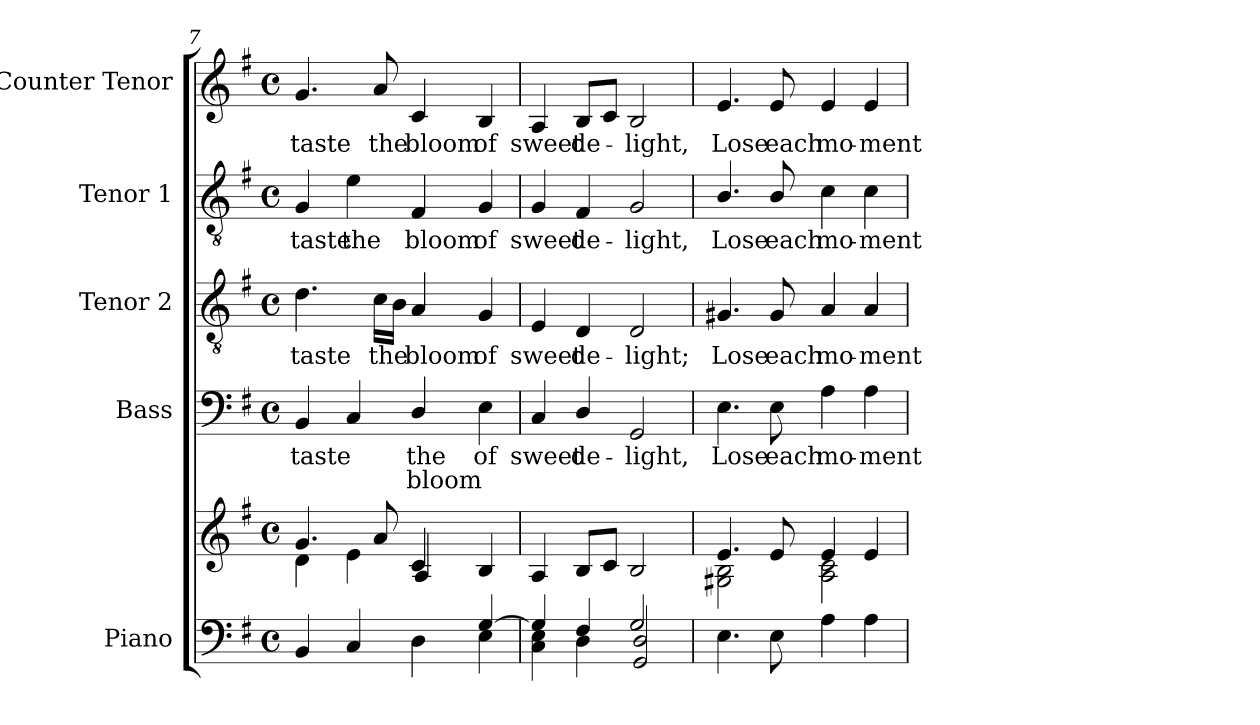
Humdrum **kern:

**kern	**kern	**kern	**text	**text	**kern	**text	**kern	**text	**kern	**text
*part5	*part5	*part4	*part4	*part4	*part3	*part3	*part2	*part2	*part1	*part1
*staff6	*staff5	*staff4	*staff4	*staff4	*staff3	*staff3	*staff2	*staff2	*staff1	*staff1
*I"Piano	*	*I"Bass	*	*	*I"Tenor 2	*	*I"Tenor 1	*	*I"Counter Tenor	*
*I'Pno.	*	*I'B.	*	*	*I'T2.	*	*I'T1.	*	*	*
*clefF4	*clefG2	*clefF4	*	*	*clefGv2	*	*clefGv2	*	*clefG2	*
*	*	*	*	*	*ITrd7c12	*	*ITrd7c12	*	*	*
*k[f#]	*k[f#]	*k[f#]	*	*	*k[f#]	*	*k[f#]	*	*k[f#]	*
*G:	*G:	*G:	*	*	*G:	*	*G:	*	*G:	*
*M4/4	*M4/4	*M4/4	*	*	*M4/4	*	*M4/4	*	*M4/4	*
*met(c)	*met(c)	*met(c)	*	*	*met(c)	*	*met(c)	*	*met(c)	*
=7	=7	=7	=7	=7	=7	=7	=7	=7	=7	=7
*^	*^	*	*	*	*	*	*	*	*	*
!	!	!	!	!	!LO:LY:b:color=#000000	!	!	!	!	!	!	!
!	!	!	!	!	!	!	!	!LO:LY:b:color=#000000	!	!	!	!
!	!	!	!	!	!	!	!	!	!	!LO:LY:b:color=#000000	!	!
!	!	!	!	!	!	!	!	!	!	!	!	!LO:LY:b:color=#000000
2.ryy	4BBi/	4.gi/	4di\	4BBi/	taste	.	4.Di\	taste	4GGi/	taste	4.gi/	taste
!	!	!	!	!	!	!	!	!	!	!LO:LY:b:color=#000000	!	!
.	4Ci/	.	4ei\	4Ci/	.	.	.	.	4Ei\	the	.	.
!	!	!	!	!	!	!	!	!LO:LY:b:color=#000000	!	!	!	!
!	!	!	!	!	!	!	!	!	!	!	!	!LO:LY:b:color=#000000
.	.	8ai/	.	.	.	.	16Ci\LL	the	.	.	8ai/	the
.	.	.	.	.	.	.	16BBi\JJ	.	.	.	.	.
!	!	!	!	!	!LO:LY:b:color=#000000	!LO:LY:b:color=#000000	!	!	!	!	!	!
!	!	!	!	!	!	!	!	!LO:LY:b:color=#000000	!	!	!	!
!	!	!	!	!	!	!	!	!	!	!LO:LY:b:color=#000000	!	!
!	!	!	!	!	!	!	!	!	!	!	!	!LO:LY:b:color=#000000
.	4Di\	4ci/	4Ai/	4Di/	the	bloom	4AAi/	bloom	4FF#i/	bloom	4ci/	bloom
!	!	!	!	!	!LO:LY:b:color=#000000	!	!	!	!	!	!	!
!	!	!	!	!	!	!	!	!LO:LY:b:color=#000000	!	!	!	!
!	!	!	!	!	!	!	!	!	!	!LO:LY:b:color=#000000	!	!
!	!	!	!	!	!	!	!	!	!	!	!	!LO:LY:b:color=#000000
[4Gi/	4Ei\	4Bi/	4ryy	4Ei\	of	.	4GGi/	of	4GGi/	of	4Bi/	of
*	*	*v	*v	*	*	*	*	*	*	*	*	*
=8	=8	=8	=8	=8	=8	=8	=8	=8	=8	=8	=8
*	*	*^	*	*	*	*	*	*	*	*	*
!	!	!	!	!	!LO:LY:b:color=#000000	!	!	!	!	!	!	!
*	*	*v	*v	*	*	*	*	*	*	*	*	*
*	*	*^	*	*	*	*	*	*	*	*	*
!	!	!	!	!	!	!	!	!LO:LY:b:color=#000000	!	!	!	!
*	*	*v	*v	*	*	*	*	*	*	*	*	*
*	*	*^	*	*	*	*	*	*	*	*	*
!	!	!	!	!	!	!	!	!	!	!LO:LY:b:color=#000000	!	!
*	*	*v	*v	*	*	*	*	*	*	*	*	*
*	*	*^	*	*	*	*	*	*	*	*	*
!	!	!	!	!	!	!	!	!	!	!	!	!LO:LY:b:color=#000000
*	*	*v	*v	*	*	*	*	*	*	*	*	*
4Gi/]	4Ci\ 4Ei	4Ai/	4Ci/	sweet	.	4EEi/	sweet	4GGi/	sweet	4Ai/	sweet
!	!	!	!	!LO:LY:b:color=#000000	!	!	!	!	!	!	!
!	!	!	!	!	!	!	!LO:LY:b:color=#000000	!	!	!	!
!	!	!	!	!	!	!	!	!	!LO:LY:b:color=#000000	!	!
!	!	!	!	!	!	!	!	!	!	!	!LO:LY:b:color=#000000
4F#i/	4Di\	8Bi/L	4Di/	de-	.	4DDi/	de-	4FF#i/	de-	8Bi/L	de-
.	.	8ci/J	.	.	.	.	.	.	.	8ci/J	.
!	!	!	!	!LO:LY:b:color=#000000	!	!	!	!	!	!	!
!	!	!	!	!	!	!	!LO:LY:b:color=#000000	!	!	!	!
!	!	!	!	!	!	!	!	!	!LO:LY:b:color=#000000	!	!
!	!	!	!	!	!	!	!	!	!	!	!LO:LY:b:color=#000000
2Gi/	2GGi/ 2Di	2Bi/	2GGi/	-light,	.	2DDi/	-light;	2GGi/	-light,	2Bi/	-light,
*v	*v	*	*	*	*	*	*	*	*	*	*
!!LO:PB:g=z
=9	=9	=9	=9	=9	=9	=9	=9	=9	=9	=9
*	*^	*	*	*	*	*	*	*	*	*
*^	*	*	*	*	*	*	*	*	*	*	*
!	!	!	!	!	!LO:LY:b:color=#000000	!	!	!	!	!	!	!
*v	*v	*	*	*	*	*	*	*	*	*	*	*
*^	*	*	*	*	*	*	*	*	*	*	*
!	!	!	!	!	!	!	!	!LO:LY:b:color=#000000	!	!	!	!
*v	*v	*	*	*	*	*	*	*	*	*	*	*
*^	*	*	*	*	*	*	*	*	*	*	*
!	!	!	!	!	!	!	!	!	!	!LO:LY:b:color=#000000	!	!
*v	*v	*	*	*	*	*	*	*	*	*	*	*
*^	*	*	*	*	*	*	*	*	*	*	*
!	!	!	!	!	!	!	!	!	!	!	!	!LO:LY:b:color=#000000
*v	*v	*	*	*	*	*	*	*	*	*	*	*
4.Ei\	4.ei/	2G#Xi\ 2Bi	4.Ei\	Lose	.	4.GG#Xi/	Lose	4.BBi/	Lose	4.ei/	Lose
!	!	!	!	!LO:LY:b:color=#000000	!	!	!	!	!	!	!
!	!	!	!	!	!	!	!LO:LY:b:color=#000000	!	!	!	!
!	!	!	!	!	!	!	!	!	!LO:LY:b:color=#000000	!	!
!	!	!	!	!	!	!	!	!	!	!	!LO:LY:b:color=#000000
8Ei\	8ei/	.	8Ei\	each	.	8GG#i/	each	8BBi/	each	8ei/	each
!	!	!	!	!LO:LY:b:color=#000000	!	!	!	!	!	!	!
!	!	!	!	!	!	!	!LO:LY:b:color=#000000	!	!	!	!
!	!	!	!	!	!	!	!	!	!LO:LY:b:color=#000000	!	!
!	!	!	!	!	!	!	!	!	!	!	!LO:LY:b:color=#000000
4Ai\	4ei/	2Ai\ 2ci	4Ai\	mo-	.	4AAi/	mo-	4Ci\	mo-	4ei/	mo-
!	!	!	!	!LO:LY:b:color=#000000	!	!	!	!	!	!	!
!	!	!	!	!	!	!	!LO:LY:b:color=#000000	!	!	!	!
!	!	!	!	!	!	!	!	!	!LO:LY:b:color=#000000	!	!
!	!	!	!	!	!	!	!	!	!	!	!LO:LY:b:color=#000000
4Ai\	4ei/	.	4Ai\	-ment	.	4AAi/	-ment	4Ci\	-ment	4ei/	-ment
*	*v	*v	*	*	*	*	*	*	*	*	*
=	=	=	=	=	=	=	=	=	=	=
*-	*-	*-	*-	*-	*-	*-	*-	*-	*-	*-
